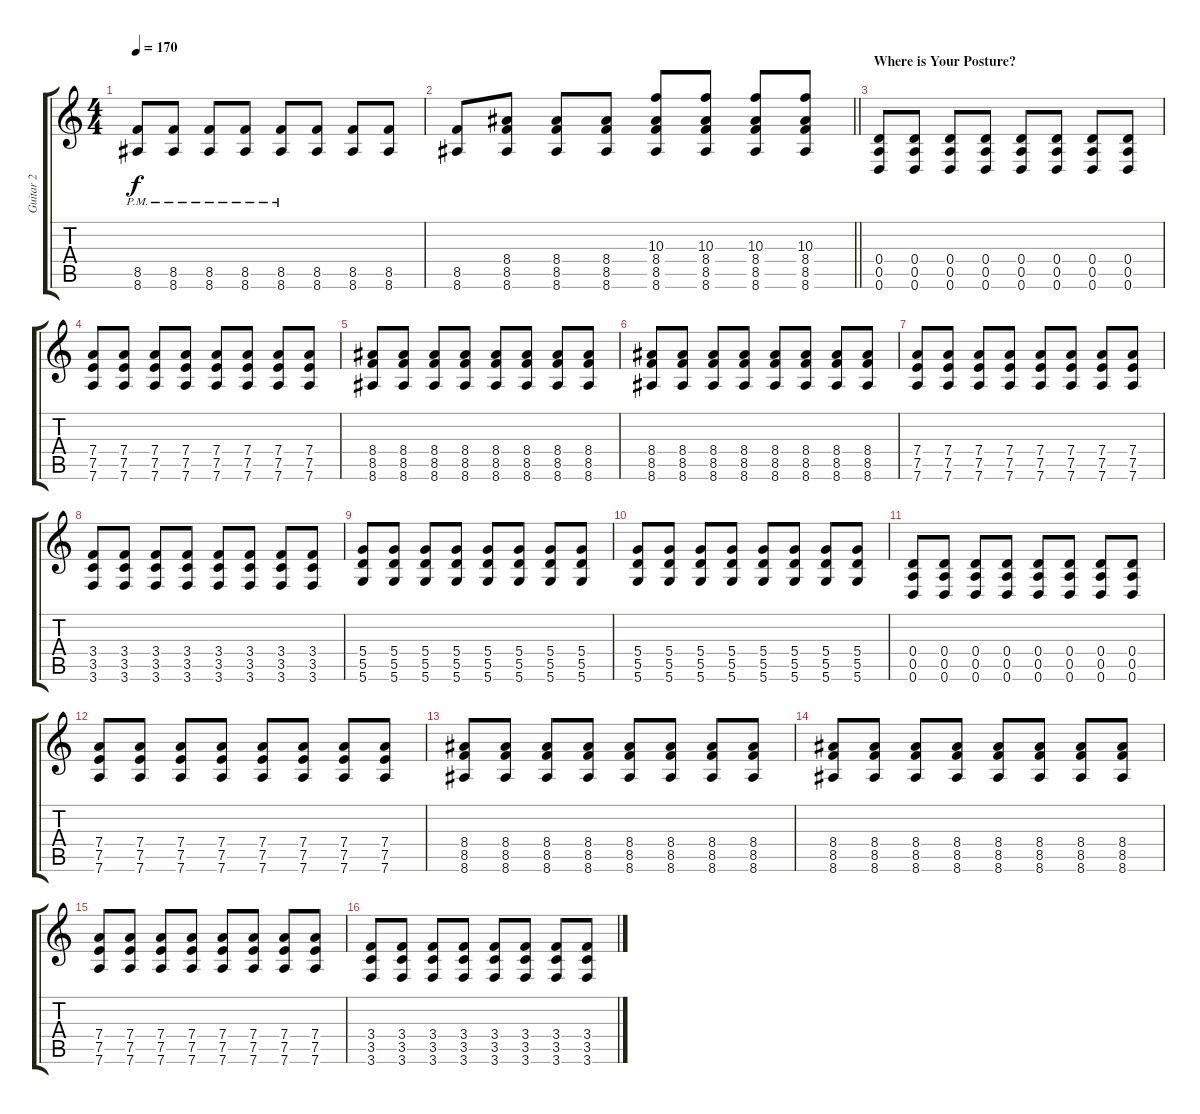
\track ("Guitar 2" "Guitar 2") {instrument distortionguitar}
\staff {score tabs}
\tuning (E4 B3 G3 D3 A2 D2) {hide}
\ts (4 4)
\tempo 170
\clef g2
\ks c
(8.5{pm} 8.6{pm}).8{dy f} (8.5{pm} 8.6{pm}).8 (8.5{pm} 8.6{pm}).8 (8.5{pm} 8.6{pm}).8 (8.5{pm} 8.6{pm}).8 (8.5 8.6).8 (8.5 8.6).8 (8.5 8.6).8 |
\barLineRight lightlight
(8.5 8.6).8 (8.4 8.5 8.6).8 (8.4 8.5 8.6).8 (8.4 8.5 8.6).8 (10.3 8.4 8.5 8.6).8 (10.3 8.4 8.5 8.6).8 (10.3 8.4 8.5 8.6).8 (10.3 8.4 8.5 8.6).8 |
\section ("" "Where is Your Posture?")
(0.4 0.5 0.6).8 (0.4 0.5 0.6).8 (0.4 0.5 0.6).8 (0.4 0.5 0.6).8 (0.4 0.5 0.6).8 (0.4 0.5 0.6).8 (0.4 0.5 0.6).8 (0.4 0.5 0.6).8 |
(7.4 7.5 7.6).8 (7.4 7.5 7.6).8 (7.4 7.5 7.6).8 (7.4 7.5 7.6).8 (7.4 7.5 7.6).8 (7.4 7.5 7.6).8 (7.4 7.5 7.6).8 (7.4 7.5 7.6).8 |
(8.4 8.5 8.6).8 (8.4 8.5 8.6).8 (8.4 8.5 8.6).8 (8.4 8.5 8.6).8 (8.4 8.5 8.6).8 (8.4 8.5 8.6).8 (8.4 8.5 8.6).8 (8.4 8.5 8.6).8 |
(8.4 8.5 8.6).8 (8.4 8.5 8.6).8 (8.4 8.5 8.6).8 (8.4 8.5 8.6).8 (8.4 8.5 8.6).8 (8.4 8.5 8.6).8 (8.4 8.5 8.6).8 (8.4 8.5 8.6).8 |
(7.4 7.5 7.6).8 (7.4 7.5 7.6).8 (7.4 7.5 7.6).8 (7.4 7.5 7.6).8 (7.4 7.5 7.6).8 (7.4 7.5 7.6).8 (7.4 7.5 7.6).8 (7.4 7.5 7.6).8 |
(3.4 3.5 3.6).8 (3.4 3.5 3.6).8 (3.4 3.5 3.6).8 (3.4 3.5 3.6).8 (3.4 3.5 3.6).8 (3.4 3.5 3.6).8 (3.4 3.5 3.6).8 (3.4 3.5 3.6).8 |
(5.4 5.5 5.6).8 (5.4 5.5 5.6).8 (5.4 5.5 5.6).8 (5.4 5.5 5.6).8 (5.4 5.5 5.6).8 (5.4 5.5 5.6).8 (5.4 5.5 5.6).8 (5.4 5.5 5.6).8 |
(5.4 5.5 5.6).8 (5.4 5.5 5.6).8 (5.4 5.5 5.6).8 (5.4 5.5 5.6).8 (5.4 5.5 5.6).8 (5.4 5.5 5.6).8 (5.4 5.5 5.6).8 (5.4 5.5 5.6).8 |
(0.4 0.5 0.6).8 (0.4 0.5 0.6).8 (0.4 0.5 0.6).8 (0.4 0.5 0.6).8 (0.4 0.5 0.6).8 (0.4 0.5 0.6).8 (0.4 0.5 0.6).8 (0.4 0.5 0.6).8 |
(7.4 7.5 7.6).8 (7.4 7.5 7.6).8 (7.4 7.5 7.6).8 (7.4 7.5 7.6).8 (7.4 7.5 7.6).8 (7.4 7.5 7.6).8 (7.4 7.5 7.6).8 (7.4 7.5 7.6).8 |
(8.4 8.5 8.6).8 (8.4 8.5 8.6).8 (8.4 8.5 8.6).8 (8.4 8.5 8.6).8 (8.4 8.5 8.6).8 (8.4 8.5 8.6).8 (8.4 8.5 8.6).8 (8.4 8.5 8.6).8 |
(8.4 8.5 8.6).8 (8.4 8.5 8.6).8 (8.4 8.5 8.6).8 (8.4 8.5 8.6).8 (8.4 8.5 8.6).8 (8.4 8.5 8.6).8 (8.4 8.5 8.6).8 (8.4 8.5 8.6).8 |
(7.4 7.5 7.6).8 (7.4 7.5 7.6).8 (7.4 7.5 7.6).8 (7.4 7.5 7.6).8 (7.4 7.5 7.6).8 (7.4 7.5 7.6).8 (7.4 7.5 7.6).8 (7.4 7.5 7.6).8 |
(3.4 3.5 3.6).8 (3.4 3.5 3.6).8 (3.4 3.5 3.6).8 (3.4 3.5 3.6).8 (3.4 3.5 3.6).8 (3.4 3.5 3.6).8 (3.4 3.5 3.6).8 (3.4 3.5 3.6).8
